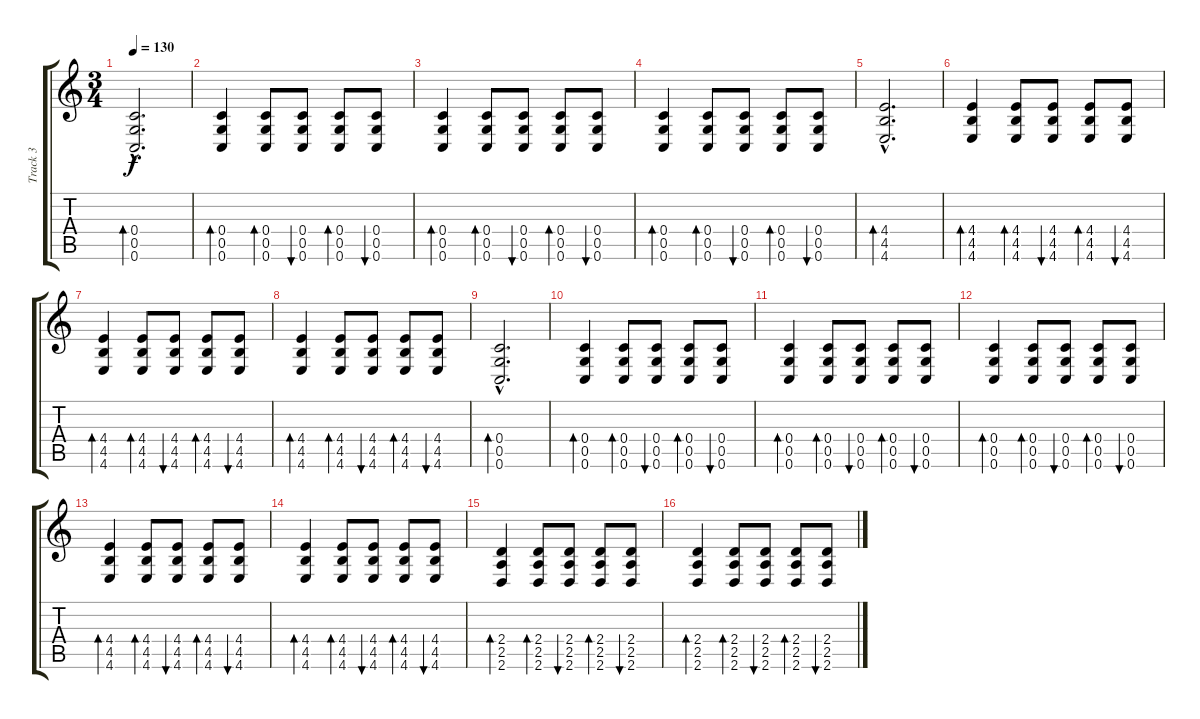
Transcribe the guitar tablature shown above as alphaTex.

\track ("Track 3" "Track 3") {instrument overdrivenguitar}
\staff {score tabs}
\tuning (D4 A3 F3 C3 G2 C2) {hide}
\ts (3 4)
\tempo 130
\clef g2
\ks c
(0.4{hac} 0.5{hac} 0.6{hac}).2{d bd 60 dy f} |
(0.4 0.5 0.6).4{bd 60} (0.4 0.5 0.6).8{bd 60} (0.4 0.5 0.6).8{bu 60} (0.4 0.5 0.6).8{bd 60} (0.4 0.5 0.6).8{bu 60} |
(0.4 0.5 0.6).4{bd 60} (0.4 0.5 0.6).8{bd 60} (0.4 0.5 0.6).8{bu 60} (0.4 0.5 0.6).8{bd 60} (0.4 0.5 0.6).8{bu 60} |
(0.4 0.5 0.6).4{bd 60} (0.4 0.5 0.6).8{bd 60} (0.4 0.5 0.6).8{bu 60} (0.4 0.5 0.6).8{bd 60} (0.4 0.5 0.6).8{bu 60} |
(4.4{hac} 4.5{hac} 4.6{hac}).2{d bd 60} |
(4.4 4.5 4.6).4{bd 60} (4.4 4.5 4.6).8{bd 60} (4.4 4.5 4.6).8{bu 60} (4.4 4.5 4.6).8{bd 60} (4.4 4.5 4.6).8{bu 60} |
(4.4 4.5 4.6).4{bd 60} (4.4 4.5 4.6).8{bd 60} (4.4 4.5 4.6).8{bu 60} (4.4 4.5 4.6).8{bd 60} (4.4 4.5 4.6).8{bu 60} |
(4.4 4.5 4.6).4{bd 60} (4.4 4.5 4.6).8{bd 60} (4.4 4.5 4.6).8{bu 60} (4.4 4.5 4.6).8{bd 60} (4.4 4.5 4.6).8{bu 60} |
(0.4{hac} 0.5{hac} 0.6{hac}).2{d bd 60} |
(0.4 0.5 0.6).4{bd 60} (0.4 0.5 0.6).8{bd 60} (0.4 0.5 0.6).8{bu 60} (0.4 0.5 0.6).8{bd 60} (0.4 0.5 0.6).8{bu 60} |
(0.4 0.5 0.6).4{bd 60} (0.4 0.5 0.6).8{bd 60} (0.4 0.5 0.6).8{bu 60} (0.4 0.5 0.6).8{bd 60} (0.4 0.5 0.6).8{bu 60} |
(0.4 0.5 0.6).4{bd 60} (0.4 0.5 0.6).8{bd 60} (0.4 0.5 0.6).8{bu 60} (0.4 0.5 0.6).8{bd 60} (0.4 0.5 0.6).8{bu 60} |
(4.4 4.5 4.6).4{bd 60} (4.4 4.5 4.6).8{bd 60} (4.4 4.5 4.6).8{bu 60} (4.4 4.5 4.6).8{bd 60} (4.4 4.5 4.6).8{bu 60} |
(4.4 4.5 4.6).4{bd 60} (4.4 4.5 4.6).8{bd 60} (4.4 4.5 4.6).8{bu 60} (4.4 4.5 4.6).8{bd 60} (4.4 4.5 4.6).8{bu 60} |
(2.4 2.5 2.6).4{bd 60} (2.4 2.5 2.6).8{bd 60} (2.4 2.5 2.6).8{bu 60} (2.4 2.5 2.6).8{bd 60} (2.4 2.5 2.6).8{bu 60} |
(2.4 2.5 2.6).4{bd 60} (2.4 2.5 2.6).8{bd 60} (2.4 2.5 2.6).8{bu 60} (2.4 2.5 2.6).8{bd 60} (2.4 2.5 2.6).8{bu 60}
